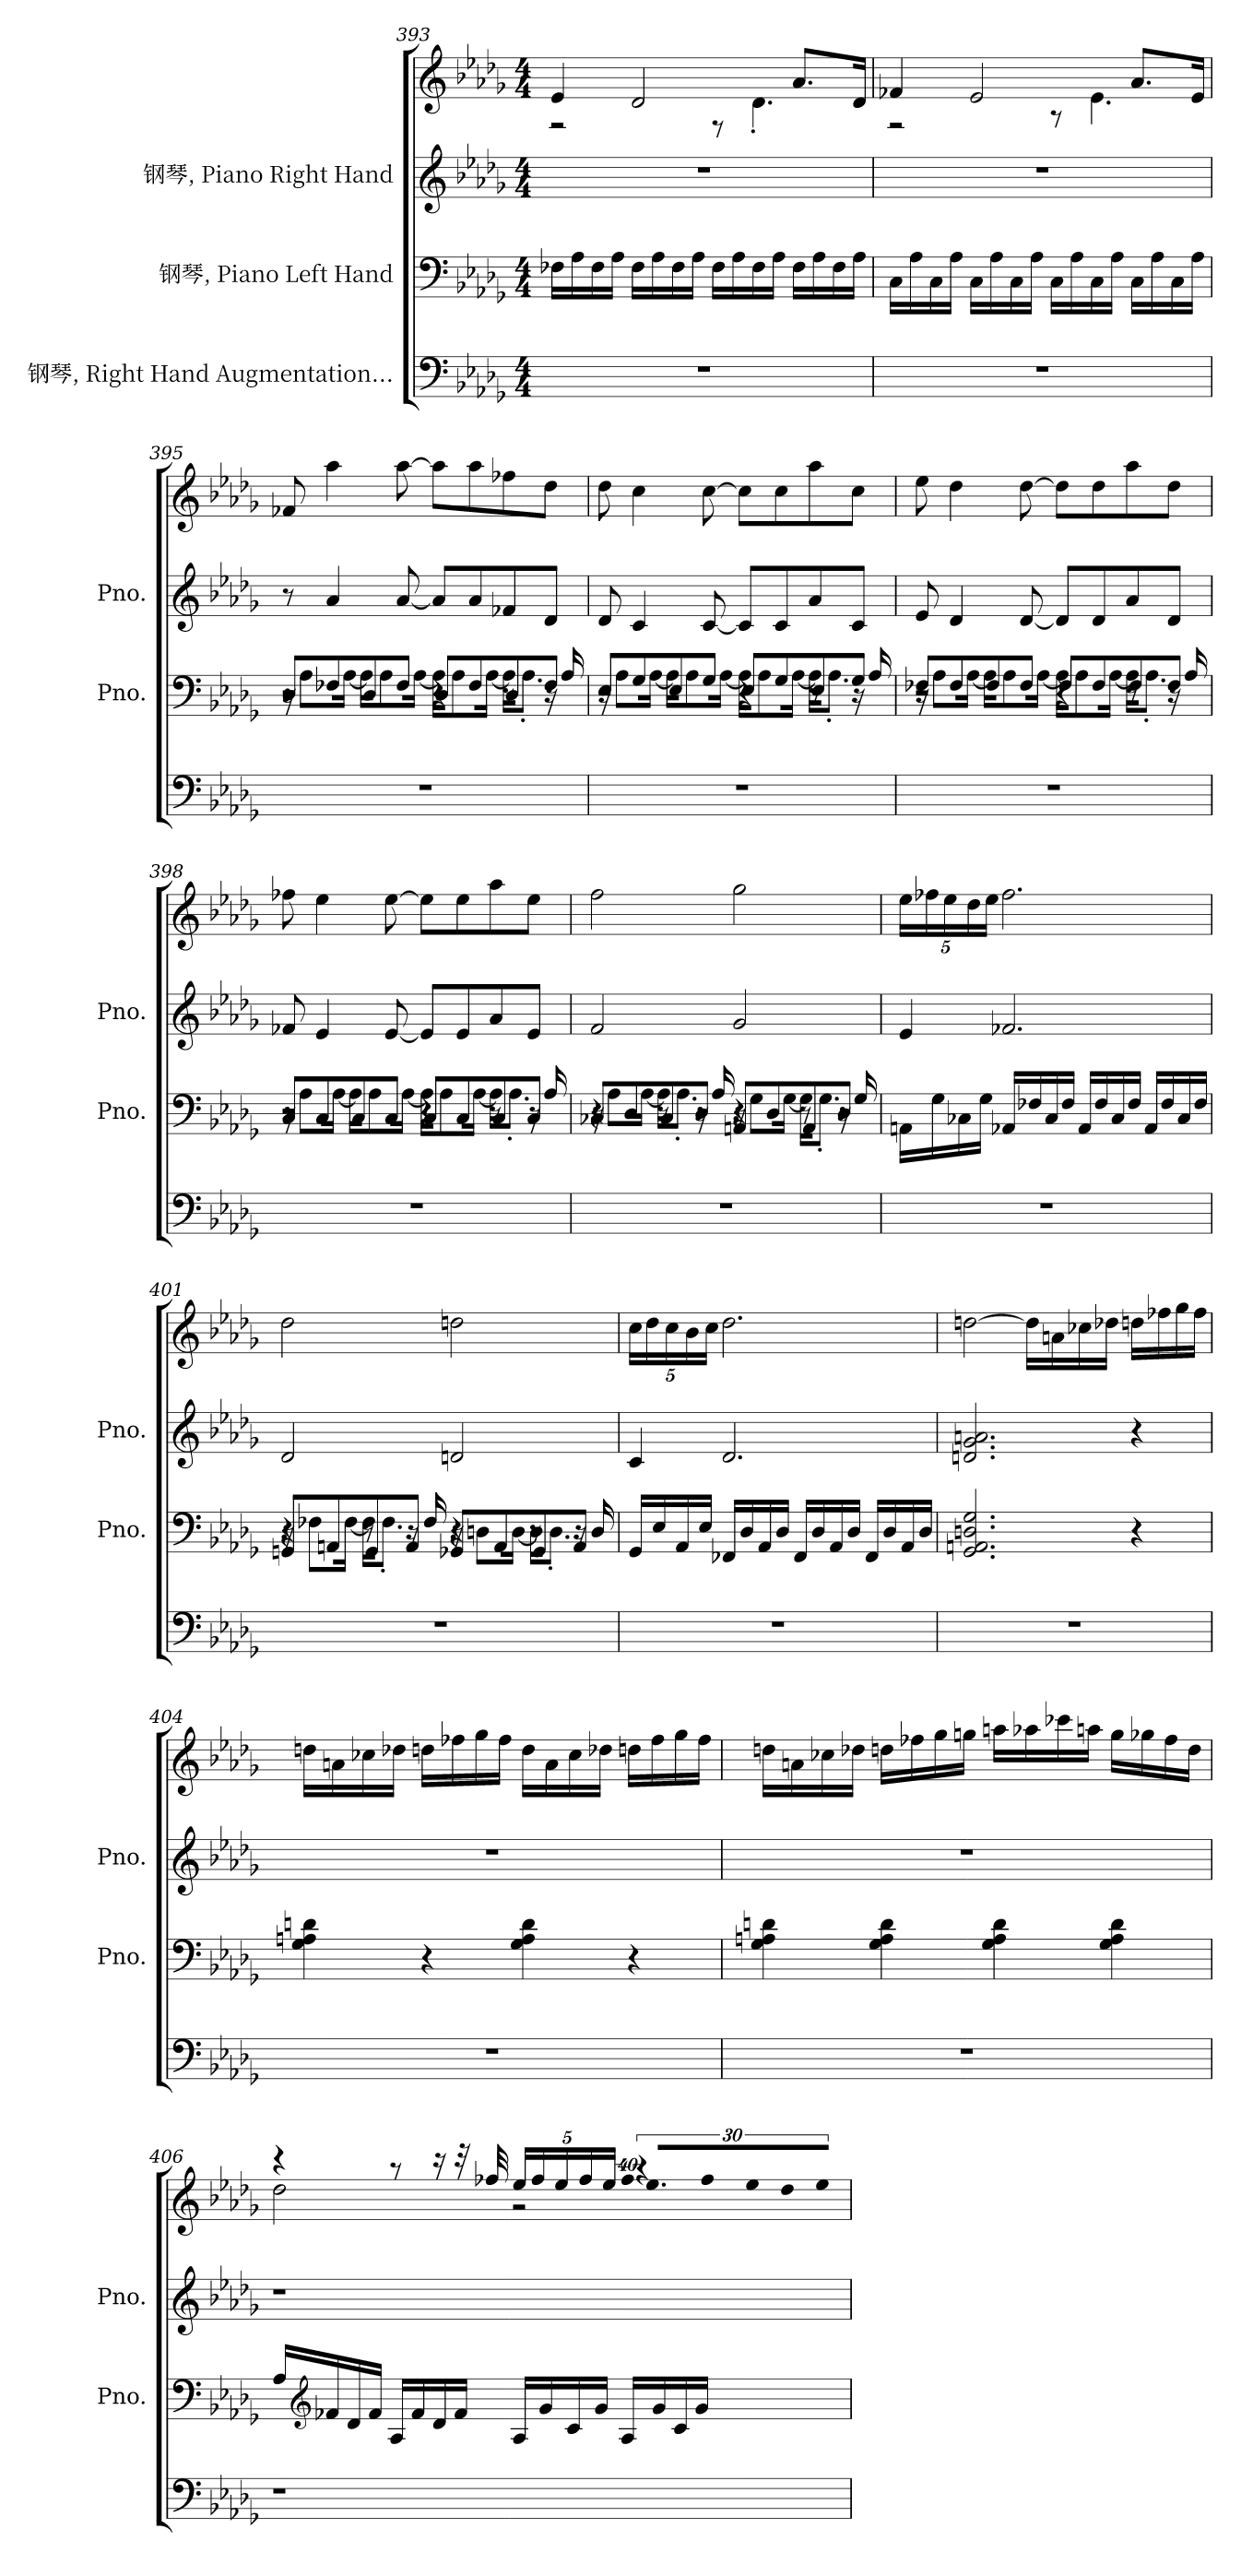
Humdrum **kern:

**kern	**kern	**kern	**kern
*part3	*part2	*part1	*part1
*staff4	*staff3	*staff2	*staff1
*I"钢琴, Right Hand Augmentation...	*I"钢琴, Piano Left Hand	*I"钢琴, Piano Right Hand	*
*	*I'Pno.	*I'Pno.	*
!!LO:LB:g=z
*clefF4	*clefF4	*clefG2	*clefG2
*k[b-e-a-d-g-]	*k[b-e-a-d-g-]	*k[b-e-a-d-g-]	*k[b-e-a-d-g-]
*M4/4	*M4/4	*M4/4	*M4/4
=393	=393	=393	=393
*	*	*	*^
1r	16F-X\LL	1r	4e-/	2r
.	16A-\	.	.	.
.	16F-\	.	.	.
.	16A-\JJ	.	.	.
.	16F-\LL	.	2d-/	.
.	16A-\	.	.	.
.	16F-\	.	.	.
.	16A-\JJ	.	.	.
.	16F-\LL	.	.	8r
.	16A-\	.	.	.
.	16F-\	.	.	4.d-'\
.	16A-\JJ	.	.	.
.	16F-\LL	.	8.a-/L	.
.	16A-\	.	.	.
.	16F-\	.	.	.
.	16A-\JJ	.	16d-/Jk	.
=394	=394	=394	=394	=394
1r	16C\LL	1r	4f-X/	2r
.	16A-\	.	.	.
.	16C\	.	.	.
.	16A-\JJ	.	.	.
.	16C\LL	.	2e-/	.
.	16A-\	.	.	.
.	16C\	.	.	.
.	16A-\JJ	.	.	.
.	16C\LL	.	.	8r
.	16A-\	.	.	.
.	16C\	.	.	4.e-\
.	16A-\JJ	.	.	.
.	16C\LL	.	8.a-/L	.
.	16A-\	.	.	.
.	16C\	.	.	.
.	16A-\JJ	.	16e-/Jk	.
*	*	*	*v	*v
!!LO:PB:g=z
=395	=395	=395	=395
*	*^	*	*
*	*	*^	*	*
1r	2r	16r	8D-/L	8r	8f-X/
.	.	8A-\L	.	.	.
.	.	.	8F-X/	4a-/	4aa-\
.	.	[16A-\Jk	.	.	.
.	.	16A-\KL]	8D-/	.	.
.	.	8A-\	.	.	.
.	.	.	8F-/J	[8a-/	[8aa-\
.	.	[16A-\Jk	.	.	.
.	4r	16A-\KL]	8D-/L	8a-/L]	8aa-\L]
.	.	8A-\	.	.	.
.	.	.	8F-/	8a-/	8aa-\
.	.	[16A-\Jk	.	.	.
.	8r	16A-\KL]	8D-/	8f-X/	8ff-X\
.	.	8.A-'\J	.	.	.
.	16r	.	8F-/J	8d-/J	8dd-\J
.	16A-/	.	.	.	.
=396	=396	=396	=396	=396	=396
1r	2r	16r	8E-/L	8d-/	8dd-\
.	.	8A-\L	.	.	.
.	.	.	8G-/	4c/	4cc\
.	.	[16A-\Jk	.	.	.
.	.	16A-\KL]	8E-/	.	.
.	.	8A-\	.	.	.
.	.	.	8G-/J	[8c/	[8cc\
.	.	[16A-\Jk	.	.	.
.	4r	16A-\KL]	8E-/L	8c/L]	8cc\L]
.	.	8A-\	.	.	.
.	.	.	8G-/	8c/	8cc\
.	.	[16A-\Jk	.	.	.
.	8r	16A-\KL]	8E-/	8a-/	8aa-\
.	.	8.A-'\J	.	.	.
.	16r	.	8G-/J	8c/J	8cc\J
.	16A-/	.	.	.	.
!!LO:LB:g=z
=397	=397	=397	=397	=397	=397
*	*	*	*	*	*MM170
1r	2r	16r	8F-X/L	8e-/	8ee-\
.	.	8A-\L	.	.	.
.	.	.	8F-/	4d-/	4dd-\
.	.	[16A-\Jk	.	.	.
.	.	16A-\KL]	8F-/	.	.
.	.	8A-\	.	.	.
.	.	.	8F-/J	[8d-/	[8dd-\
.	.	[16A-\Jk	.	.	.
.	4r	16A-\KL]	8F-/L	8d-/L]	8dd-\L]
.	.	8A-\	.	.	.
.	.	.	8F-/	8d-/	8dd-\
.	.	[16A-\Jk	.	.	.
.	8r	16A-\KL]	8F-/	8a-/	8aa-\
.	.	8.A-'\J	.	.	.
.	16r	.	8F-/J	8d-/J	8dd-\J
.	16A-/	.	.	.	.
=398	=398	=398	=398	=398	=398
1r	2r	16r	8C/L	8f-X/	8ff-X\
.	.	8A-\L	.	.	.
.	.	.	8C/	4e-/	4ee-\
.	.	[16A-\Jk	.	.	.
.	.	16A-\KL]	8C/	.	.
.	.	8A-\	.	.	.
.	.	.	8C/J	[8e-/	[8ee-\
.	.	[16A-\Jk	.	.	.
.	4r	16A-\KL]	8C/L	8e-/L]	8ee-\L]
.	.	8A-\	.	.	.
.	.	.	8C/	8e-/	8ee-\
.	.	[16A-\Jk	.	.	.
.	8r	16A-\KL]	8C/	8a-/	8aa-\
.	.	8.A-'\J	.	.	.
.	16r	.	8C/J	8e-/J	8ee-\J
.	16A-/	.	.	.	.
!!LO:LB:g=z
=399	=399	=399	=399	=399	=399
*	*	*	*	*	*MM172
1r	4r	16r	8C-X/L	2f/	2ff\
.	.	8A-\L	.	.	.
.	.	.	8D-/	.	.
.	.	[16A-\Jk	.	.	.
.	8r	16A-\KL]	8C-/	.	.
.	.	8.A-'\J	.	.	.
.	16r	.	8D-/J	.	.
.	16A-/	.	.	.	.
.	4r	16r	8AAn/L	2g-/	2gg-\
.	.	8G-\L	.	.	.
.	.	.	8D-/	.	.
.	.	[16G-\Jk	.	.	.
.	8r	16G-\KL]	8AA/	.	.
.	.	8.G-'\J	.	.	.
.	16r	.	8D-/J	.	.
.	16G-/	.	.	.	.
*	*v	*v	*v	*	*
=400	=400	=400	=400
*	*	*	*Xbrackettup
1r	16AAn\LL	4e-/	20ee-\LL
.	.	.	20ff-X\
.	16G-\	.	.
.	.	.	20ee-\
.	16C-X\	.	.
.	.	.	20dd-\
.	16G-\JJ	.	.
.	.	.	20ee-\JJ
.	16AA-X/LL	2.f-X/	2.ff-\
.	16F-X/	.	.
.	16C-/	.	.
.	16F-/JJ	.	.
.	16AA-/LL	.	.
.	16F-/	.	.
.	16C-/	.	.
.	16F-/JJ	.	.
.	16AA-/LL	.	.
.	16F-/	.	.
.	16C-/	.	.
.	16F-/JJ	.	.
!!LO:PB:g=z
=401	=401	=401	=401
*	*^	*	*
*	*	*^	*	*
1r	4r	16r	8GGn/L	2d-/	2dd-\
.	.	8F-X\L	.	.	.
.	.	.	8AAn/	.	.
.	.	[16F-\Jk	.	.	.
.	8r	16F-\KL]	8GG/	.	.
.	.	8.F-'\J	.	.	.
.	16r	.	8AA/J	.	.
.	16F-/	.	.	.	.
.	4r	16r	8GG-X/L	2dn/	2ddn\
.	.	8Dn\L	.	.	.
.	.	.	8AA/	.	.
.	.	[16D\Jk	.	.	.
.	8r	16D\KL]	8GG-/	.	.
.	.	8.D'\J	.	.	.
.	16r	.	8AA/J	.	.
.	16D/	.	.	.	.
*	*v	*v	*v	*	*
=402	=402	=402	=402
1r	16GG-/LL	4c/	20cc\LL
.	.	.	20dd-\
.	16E-/	.	.
.	.	.	20cc\
.	16AA-/	.	.
.	.	.	20b-\
.	16E-/JJ	.	.
.	.	.	20cc\JJ
.	16FF-X/LL	2.d-/	2.dd-\
.	16D-/	.	.
.	16AA-/	.	.
.	16D-/JJ	.	.
.	16FF-/LL	.	.
.	16D-/	.	.
.	16AA-/	.	.
.	16D-/JJ	.	.
.	16FF-/LL	.	.
.	16D-/	.	.
.	16AA-/	.	.
.	16D-/JJ	.	.
!!LO:LB:g=z
=403	=403	=403	=403
1r	2.GG-/ 2.AAn/ 2.Dn/ 2.G-/	2.dn/ 2.g-/ 2.an/	[2ddn\
.	.	.	16dd\LL]
.	.	.	16an\
.	.	.	16cc-X\
.	.	.	16dd-X\JJ
.	4r	4r	16ddn\LL
.	.	.	16ff-X\
.	.	.	16gg-\
.	.	.	16ff-\JJ
=404	=404	=404	=404
1r	4G-\ 4An\ 4dn\	1r	16ddn\LL
.	.	.	16an\
.	.	.	16cc-X\
.	.	.	16dd-X\JJ
.	4r	.	16ddn\LL
.	.	.	16ff-X\
.	.	.	16gg-\
.	.	.	16ff-\JJ
.	4G-\ 4A\ 4d\	.	16dd\LL
.	.	.	16a\
.	.	.	16cc-\
.	.	.	16dd-X\JJ
.	4r	.	16ddn\LL
.	.	.	16ff-\
.	.	.	16gg-\
.	.	.	16ff-\JJ
!!LO:LB:g=z
=405	=405	=405	=405
*	*	*	*MM173
1r	4G-\ 4An\ 4dn\	1r	16ddn\LL
.	.	.	16an\
.	.	.	16cc-X\
.	.	.	16dd-X\JJ
.	4G-\ 4A\ 4d\	.	16ddn\LL
.	.	.	16ff-X\
.	.	.	16gg-\
.	.	.	16ggn\JJ
.	4G-\ 4A\ 4d\	.	16aan\LL
.	.	.	16aa-X\
.	.	.	16ccc-X\
.	.	.	16aan\JJ
.	4G-\ 4A\ 4d\	.	16gg\LL
.	.	.	16gg-X\
.	.	.	16ff-\
.	.	.	16dd\JJ
!!LO:PB:g=z
=406	=406	=406	=406
*	*	*	*^
1r	16A-/LL	1r	4r	2dd-\
*	*clefG2	*	*	*
.	16f-X/	.	.	.
.	16d-/	.	.	.
.	16f-/JJ	.	.	.
.	16A-/LL	.	8r	.
.	16f-/	.	.	.
.	16d-/	.	16r	.
.	16f-/JJ	.	32r	.
.	.	.	32ff-X/	.
.	16A-/LL	.	20ee-/LL	2r
.	.	.	20ff-/	.
.	16g-/	.	.	.
.	.	.	20ee-/	.
.	16c/	.	.	.
.	.	.	20ff-/	.
.	16g-/JJ	.	.	.
.	.	.	20ee-/JJ	.
*	*	*	*brackettup	*
!	!	!	!LO:N:vis=32	!
.	16A-/LL	.	640%23ff-/	.
!	!	!	!LO:N:vis=64	!
.	.	.	960%17r	.
!	!	!	!LO:N:vis=32.	!
.	.	.	1920%103ee-/LLL	.
.	16g-/	.	.	.
!	!	!	!LO:N:vis=32	!
.	.	.	640%23ff-/	.
.	16c/	.	.	.
!	!	!	!LO:N:vis=32	!
.	.	.	640%23ee-/	.
!	!	!	!LO:N:vis=32	!
.	.	.	640%23dd-/	.
.	16g-/JJ	.	.	.
!	!	!	!LO:N:vis=32	!
.	.	.	640%23ee-/JJJ	.
960ryy	960ryy	960ryy	.	960ryy
*	*	*	*v	*v
=	=	=	=
*-	*-	*-	*-
